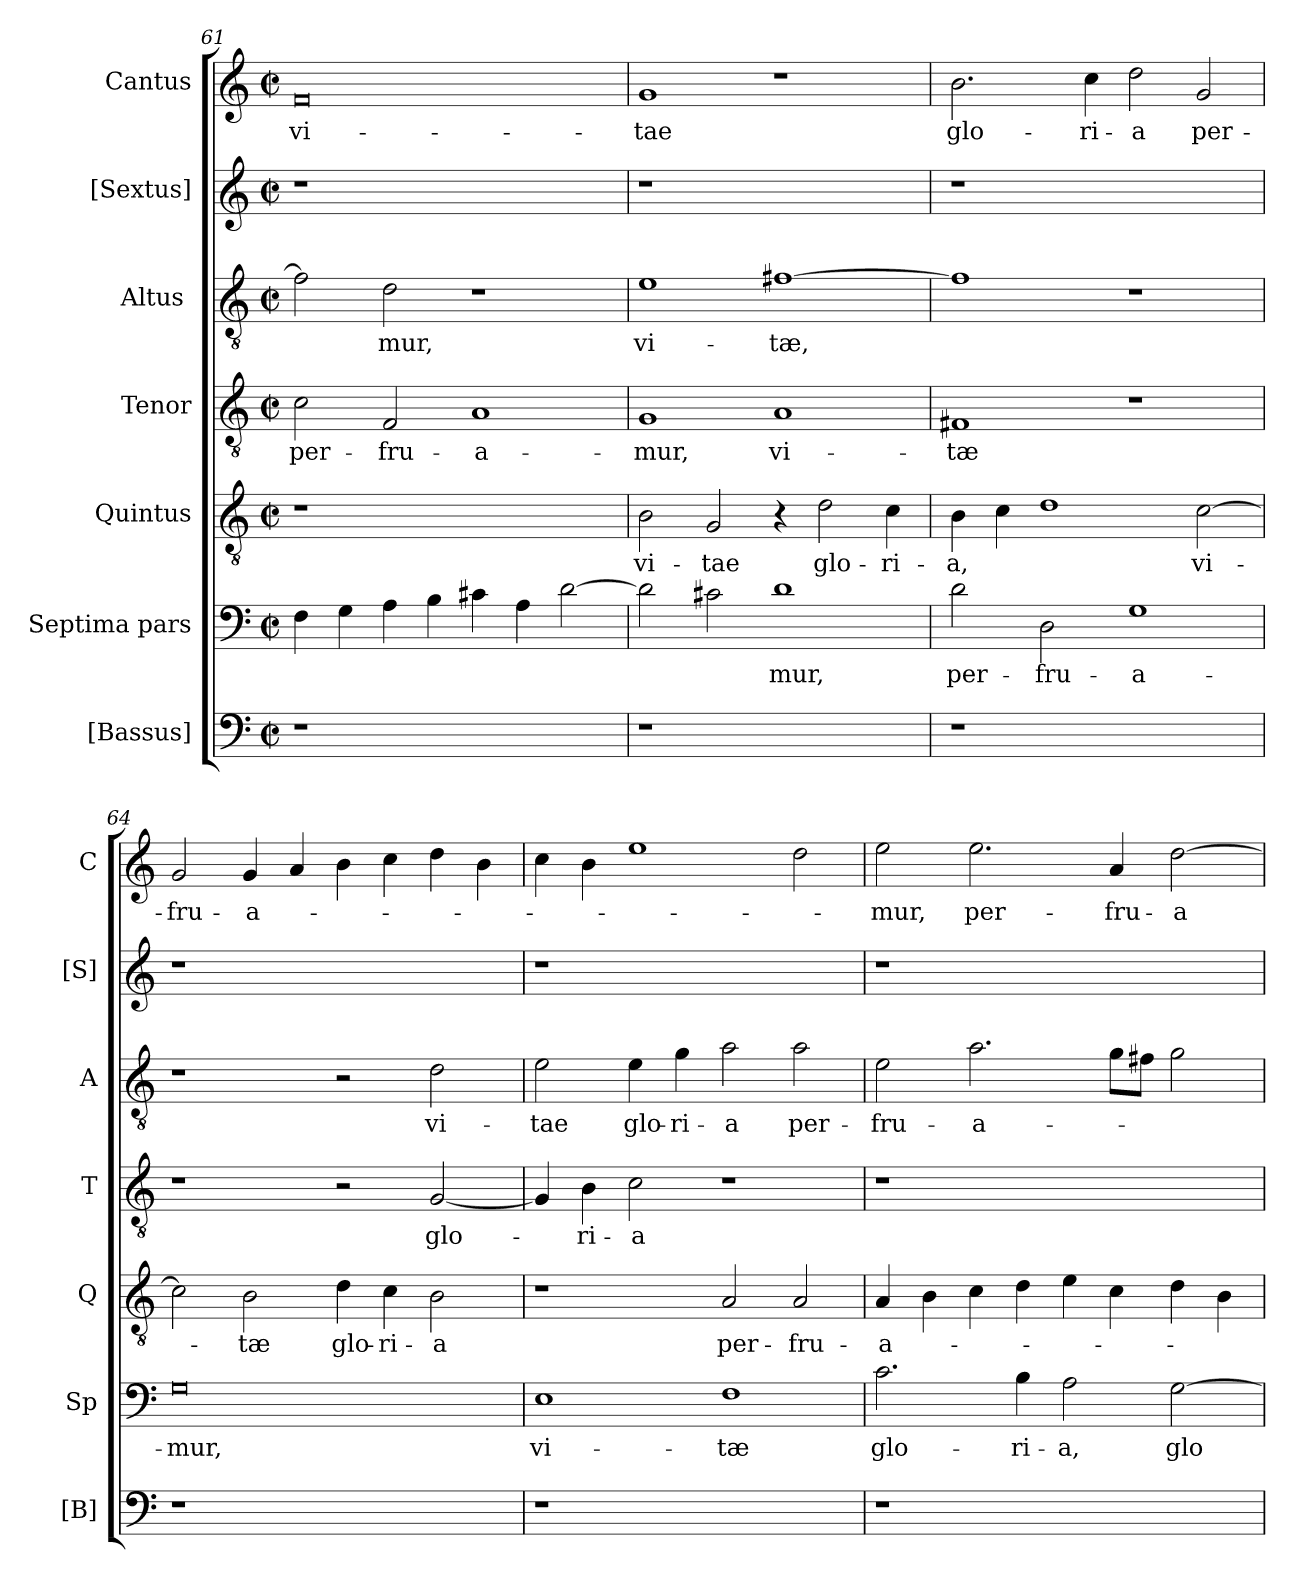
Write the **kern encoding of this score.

**kern	**kern	**text	**kern	**text	**kern	**text	**kern	**text	**kern	**kern	**text
*part7	*part6	*part6	*part5	*part5	*part4	*part4	*part3	*part3	*part2	*part1	*part1
*staff7	*staff6	*staff6	*staff5	*staff5	*staff4	*staff4	*staff3	*staff3	*staff2	*staff1	*staff1
*I"[Bassus]	*I"Septima pars	*	*I"Quintus	*	*I"Tenor	*	*I"Altus 	*	*I"[Sextus]	*I"Cantus	*
*I'[B]	*I'Sp	*	*I'Q	*	*I'T	*	*I'A	*	*I'[S]	*I'C	*
*clefF4	*clefF4	*	*clefGv2	*	*clefGv2	*	*clefGv2	*	*clefG2	*clefG2	*
*k[]	*k[]	*	*k[]	*	*k[]	*	*k[]	*	*k[]	*k[]	*
*C:	*C:	*	*C:	*	*C:	*	*C:	*	*C:	*C:	*
*M2/2	*M2/2	*	*M2/2	*	*M2/2	*	*M2/2	*	*M2/2	*M2/2	*
*met(c|)	*met(c|)	*	*met(c|)	*	*met(c|)	*	*met(c|)	*	*met(c|)	*met(c|)	*
=61	=61	=61	=61	=61	=61	=61	=61	=61	=61	=61	=61
1r	4F\	.	1r	.	2c\	per-	2f\]	.	1r	0f/	vi-
.	4G\	.	.	.	.	.	.	.	.	.	.
.	4A\	.	.	.	2F/	-fru-	2d\	-mur,	.	.	.
.	4B\	.	.	.	.	.	.	.	.	.	.
1ryy	4c#X\	.	1ryy	.	1A/	-a-	1r	.	1ryy	.	.
.	4A\	.	.	.	.	.	.	.	.	.	.
.	[2d\	.	.	.	.	.	.	.	.	.	.
=62	=62	=62	=62	=62	=62	=62	=62	=62	=62	=62	=62
1r	2d\]	.	2B\	vi-	1G/	-mur,	1e\	vi-	1r	1g/	-tae
.	2c#X\	.	2G/	-tae	.	.	.	.	.	.	.
1ryy	1d\	-mur,	4r	.	1A/	vi-	[1f#X\	-tæ,	1ryy	1r	.
.	.	.	2d\	glo-	.	.	.	.	.	.	.
.	.	.	4c\	-ri-	.	.	.	.	.	.	.
=63	=63	=63	=63	=63	=63	=63	=63	=63	=63	=63	=63
1r	2d\	per-	4B\	-a,	1F#X/	-tæ	1f#\]	.	1r	2.b\	glo-
.	.	.	4c\	.	.	.	.	.	.	.	.
.	2D\	-fru-	1d\	.	.	.	.	.	.	.	.
.	.	.	.	.	.	.	.	.	.	4cc\	-ri-
1ryy	1G\	-a-	.	.	1r	.	1r	.	1ryy	2dd\	-a
.	.	.	[2c\	vi-	.	.	.	.	.	2g/	per-
=64	=64	=64	=64	=64	=64	=64	=64	=64	=64	=64	=64
1r	0G\	-mur,	2c\]	.	1r	.	1r	.	1r	2g/	-fru-
.	.	.	2B\	-tæ	.	.	.	.	.	4g/	-a-
.	.	.	.	.	.	.	.	.	.	4a/	.
1ryy	.	.	4d\	glo-	2r	.	2r	.	1ryy	4b\	.
.	.	.	4c\	-ri-	.	.	.	.	.	4cc\	.
.	.	.	2B\	-a	[2G/	glo-	2d\	vi-	.	4dd\	.
.	.	.	.	.	.	.	.	.	.	4b\	.
=65	=65	=65	=65	=65	=65	=65	=65	=65	=65	=65	=65
1r	1E\	vi-	1r	.	4G/]	.	2e\	-tae	1r	4cc\	.
.	.	.	.	.	4B\	-ri-	.	.	.	4b\	.
.	.	.	.	.	2c\	-a	4e\	glo-	.	1ee\	.
.	.	.	.	.	.	.	4g\	-ri-	.	.	.
1ryy	1F\	-tæ	2A/	per-	1r	.	2a\	-a	1ryy	.	.
.	.	.	2A/	-fru-	.	.	2a\	per-	.	2dd\	.
=66	=66	=66	=66	=66	=66	=66	=66	=66	=66	=66	=66
1r	2.c\	glo-	4A/	-a-	1r	.	2e\	-fru-	1r	2ee\	-mur,
.	.	.	4B\	.	.	.	.	.	.	.	.
.	.	.	4c\	.	.	.	2.a\	-a-	.	2.ee\	per-
.	4B\	-ri-	4d\	.	.	.	.	.	.	.	.
1ryy	2A\	-a,	4e\	.	1ryy	.	.	.	1ryy	.	.
.	.	.	4c\	.	.	.	8g\L	.	.	4a/	-fru-
.	.	.	.	.	.	.	8f#X\J	.	.	.	.
.	[2G\	glo-	4d\	.	.	.	2g\	.	.	[2dd\	-a-
.	.	.	4B\	.	.	.	.	.	.	.	.
=	=	=	=	=	=	=	=	=	=	=	=
*-	*-	*-	*-	*-	*-	*-	*-	*-	*-	*-	*-
